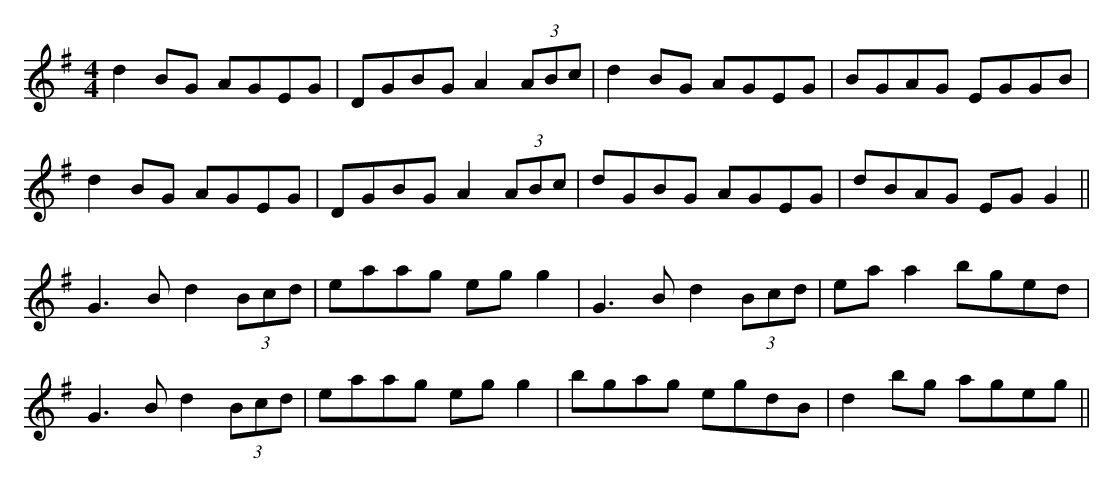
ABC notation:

X:1
M:4/4
K:G
d2BG AGEG|DGBG A2 (3ABc|d2BG AGEG|BGAG EGGB|
d2BG AGEG|DGBG A2 (3ABc|dGBG AGEG|dBAG EG G2||
G3B d2 (3Bcd|eaag egg2|G3B d2 (3Bcd|ea a2 bged|
G3B d2 (3Bcd|eaag egg2|bgag egdB|d2bg ageg||
